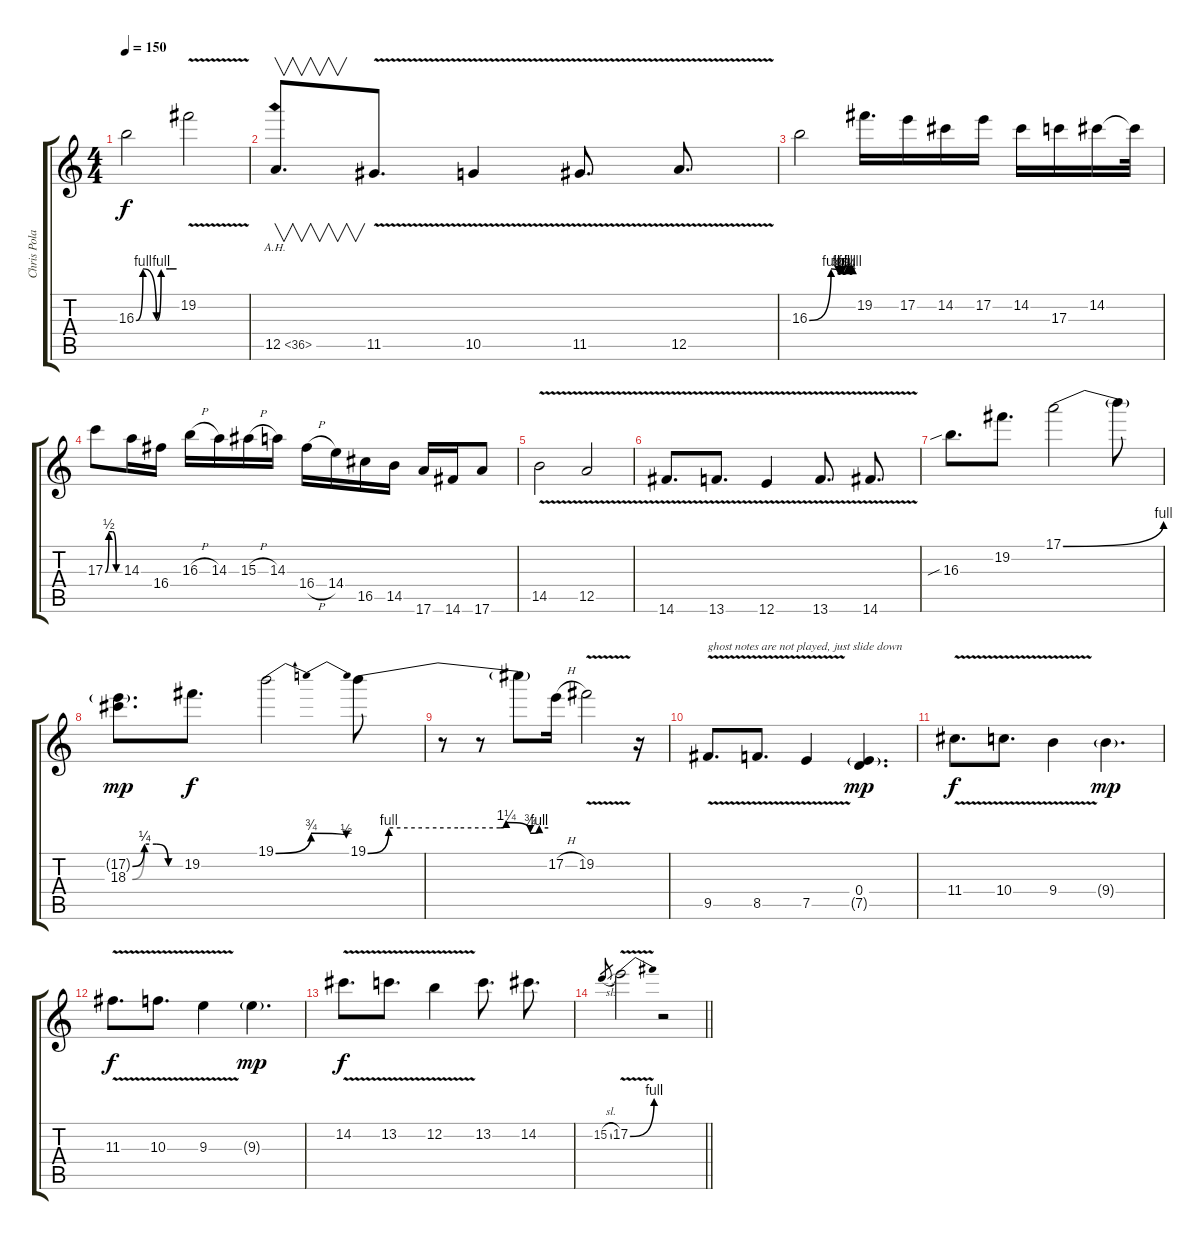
\track ("Chris Poland" "Chris Pola") {instrument distortionguitar}
\staff {score tabs}
\tuning (E4 B3 G3 D3 A2 E2) {hide}
\ts (4 4)
\tempo 150
\clef g2
\ks c
16.3{be (custom 0 0 10 4 30 0 37 4 50 4 60 4)}.2{dy f} 19.2{v}.2 |
12.5{ah 24}.8{v d} 11.5{v}.8{d} 10.5{v}.4 11.5{v}.8{d} 12.5{v}.8{d} |
16.3{be (custom 0 0 30 4 40 3 44 4 46 3 52 4 56 3 60 4)}.2 19.2.16{d} 17.2.16 14.2.16 17.2.16 14.2.16 17.3.16 14.2.16 14.2{t}.32 |
17.3{be (custom 0 0 15 2 30 2 45 0 60 0)}.8 14.3.16 16.4.16 16.3{h}.16 14.3.16 15.3{h}.16 14.3.16 16.4{h}.16 14.4.16 16.5.16 14.5.16 17.6.16 14.6.16 17.6.8 |
14.5{v}.2 12.5{v}.2 |
14.6{v}.8{d} 13.6{v}.8{d} 12.6{v}.4 13.6{v}.8{d} 14.6{v}.8{d} |
16.3{sib}.8{d} 19.2.8{d} 17.1{be (bend 0 0 60 4)}.2 17.1{t}.8 |
(17.2{be (custom 0 0 15 1 30 1 45 0 60 0) g} 18.3{be (custom 0 0 15 1 30 1 45 0 60 0)}).8{d dy mp} 19.2.8{d dy f} 19.1{be (bendrelease 0 0 30 3 30 3 60 2)}.2 19.1{be (custom 0 0 7 4 30 4 44 4 46 5 54 3 57 4 60 4)}.8 |
r.8 r.8 19.1{t}.8 17.2{h}.16 19.2{v}.2 r.16 |
9.5{v}.8{d txt "ghost notes are not played, just slide down"} 8.5{v}.8{d} 7.5{v}.4 (0.4 7.5{g}).4{d dy mp} |
11.4{v}.8{d dy f} 10.4{v}.8{d} 9.4{v}.4 9.4{g}.4{d dy mp} |
11.3{v}.8{d dy f} 10.3{v}.8{d} 9.3{v}.4 9.3{g}.4{d dy mp} |
14.2{v}.8{d dy f} 13.2{v}.8{d} 12.2{v}.4 13.2.8{d} 14.2.8{d} |
\barLineRight lightlight
15.2{sl}.8{gr} 17.2{be (bend 0 0 60 4) v}.2 r.2
